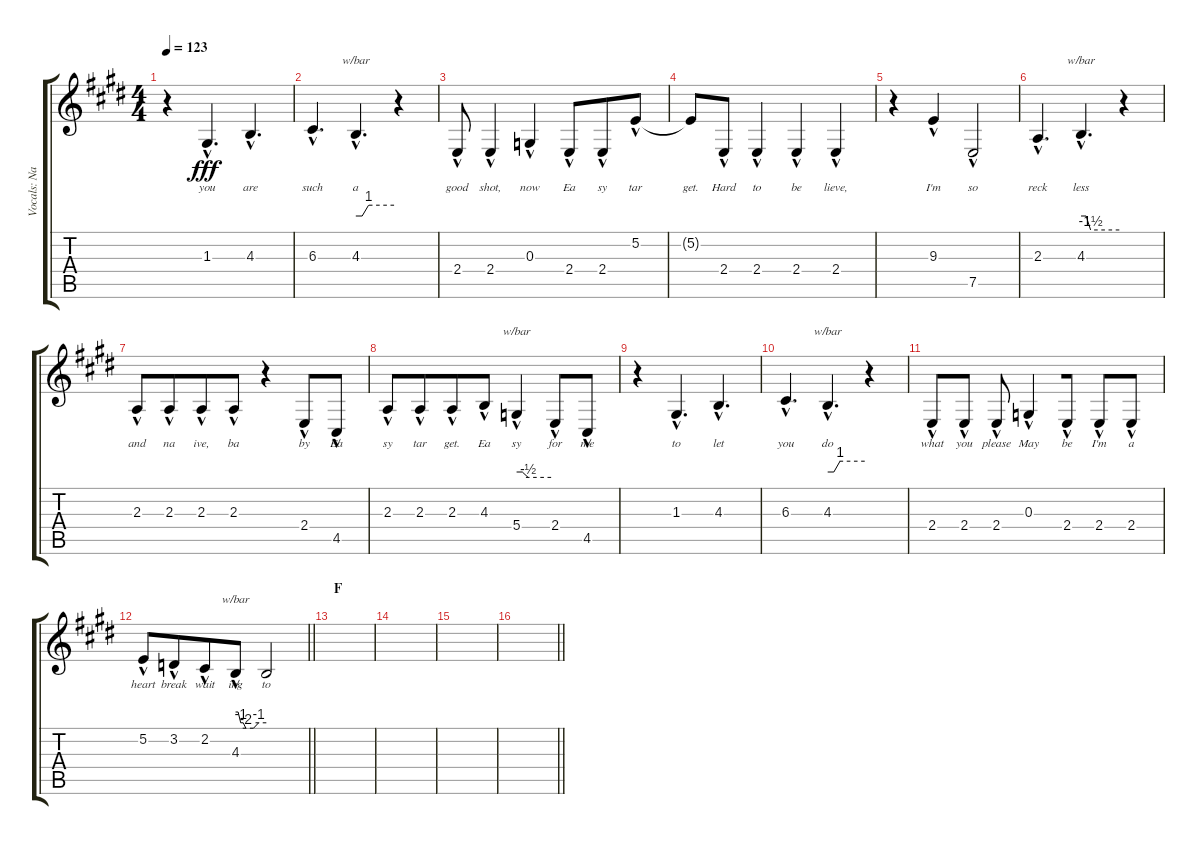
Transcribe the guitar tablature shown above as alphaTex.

\track ("Vocals: Nancy" "Vocals: Na") {instrument lead2sawtooth}
\staff {score tabs}
\tuning (E4 B3 G3 D3 A2 E2) {hide}
\ts (4 4)
\tempo 123
\clef g2
\ks e
r.4{dy fff} 1.3{hac}.4{d lyrics (0 "you") lyrics (1 "") lyrics (2 "") lyrics (3 "") lyrics (4 "")} 4.3{hac}.4{d lyrics (0 "are") lyrics (1 "") lyrics (2 "") lyrics (3 "") lyrics (4 "")} |
6.3{hac}.4{d lyrics (0 "such") lyrics (1 "") lyrics (2 "") lyrics (3 "") lyrics (4 "")} 4.3{hac}.4{d tbe (custom default 0 0 10 0 20 4 60 4) lyrics (0 "a") lyrics (1 "") lyrics (2 "") lyrics (3 "") lyrics (4 "")} r.4 |
2.4{hac}.8{lyrics (0 "good") lyrics (1 "") lyrics (2 "") lyrics (3 "") lyrics (4 "")} 2.4{hac}.4{lyrics (0 "shot,") lyrics (1 "") lyrics (2 "") lyrics (3 "") lyrics (4 "")} 0.3{hac}.4{lyrics (0 "now") lyrics (1 "") lyrics (2 "") lyrics (3 "") lyrics (4 "")} 2.4{hac}.8{lyrics (0 "Ea") lyrics (1 "") lyrics (2 "") lyrics (3 "") lyrics (4 "") beam merge} 2.4{hac}.8{lyrics (0 "sy") lyrics (1 "") lyrics (2 "") lyrics (3 "") lyrics (4 "")} 5.2{hac}.8{lyrics (0 "tar") lyrics (1 "") lyrics (2 "") lyrics (3 "") lyrics (4 "")} |
5.2{t}.8{lyrics (0 "get.") lyrics (1 "") lyrics (2 "") lyrics (3 "") lyrics (4 "")} 2.4{hac}.8{lyrics (0 "Hard") lyrics (1 "") lyrics (2 "") lyrics (3 "") lyrics (4 "") beam merge} 2.4{hac}.4{lyrics (0 "to") lyrics (1 "") lyrics (2 "") lyrics (3 "") lyrics (4 "")} 2.4{hac}.4{lyrics (0 "be") lyrics (1 "") lyrics (2 "") lyrics (3 "") lyrics (4 "") beam merge} 2.4{hac}.4{lyrics (0 "lieve,") lyrics (1 "") lyrics (2 "") lyrics (3 "") lyrics (4 "")} |
r.4 9.3{hac}.4{lyrics (0 "I'm") lyrics (1 "") lyrics (2 "") lyrics (3 "") lyrics (4 "")} 7.5{hac}.2{lyrics (0 "so") lyrics (1 "") lyrics (2 "") lyrics (3 "") lyrics (4 "")} |
2.3{hac}.4{d lyrics (0 "reck") lyrics (1 "") lyrics (2 "") lyrics (3 "") lyrics (4 "")} 4.3{hac}.4{d tbe (custom default 0 0 8 0 15 -6 60 -6) lyrics (0 "less") lyrics (1 "") lyrics (2 "") lyrics (3 "") lyrics (4 "")} r.4 |
2.3{hac}.8{lyrics (0 "and") lyrics (1 "") lyrics (2 "") lyrics (3 "") lyrics (4 "")} 2.3{hac}.8{lyrics (0 "na") lyrics (1 "") lyrics (2 "") lyrics (3 "") lyrics (4 "") beam merge} 2.3{hac}.8{lyrics (0 "ive,") lyrics (1 "") lyrics (2 "") lyrics (3 "") lyrics (4 "")} 2.3{hac}.8{lyrics (0 "ba") lyrics (1 "") lyrics (2 "") lyrics (3 "") lyrics (4 "")} r.4 2.4{hac}.8{lyrics (0 "by") lyrics (1 "") lyrics (2 "") lyrics (3 "") lyrics (4 "")} 4.5{hac}.8{lyrics (0 "Ea") lyrics (1 "") lyrics (2 "") lyrics (3 "") lyrics (4 "")} |
2.3{hac}.8{lyrics (0 "sy") lyrics (1 "") lyrics (2 "") lyrics (3 "") lyrics (4 "")} 2.3{hac}.8{lyrics (0 "tar") lyrics (1 "") lyrics (2 "") lyrics (3 "") lyrics (4 "") beam merge} 2.3{hac}.8{lyrics (0 "get.") lyrics (1 "") lyrics (2 "") lyrics (3 "") lyrics (4 "")} 4.3{hac}.8{lyrics (0 "Ea") lyrics (1 "") lyrics (2 "") lyrics (3 "") lyrics (4 "")} 5.4{hac}.4{tbe (custom default 0 0 10 0 20 -2 60 -2) lyrics (0 "sy") lyrics (1 "") lyrics (2 "") lyrics (3 "") lyrics (4 "")} 2.4{hac}.8{lyrics (0 "for") lyrics (1 "") lyrics (2 "") lyrics (3 "") lyrics (4 "")} 4.5{hac}.8{lyrics (0 "me") lyrics (1 "") lyrics (2 "") lyrics (3 "") lyrics (4 "")} |
r.4 1.3{hac}.4{d lyrics (0 "to") lyrics (1 "") lyrics (2 "") lyrics (3 "") lyrics (4 "")} 4.3{hac}.4{d lyrics (0 "let") lyrics (1 "") lyrics (2 "") lyrics (3 "") lyrics (4 "")} |
6.3{hac}.4{d lyrics (0 "you") lyrics (1 "") lyrics (2 "") lyrics (3 "") lyrics (4 "")} 4.3{hac}.4{d tbe (custom default 0 0 10 0 20 4 60 4) lyrics (0 "do") lyrics (1 "") lyrics (2 "") lyrics (3 "") lyrics (4 "")} r.4 |
2.4{hac}.8{lyrics (0 "what") lyrics (1 "") lyrics (2 "") lyrics (3 "") lyrics (4 "")} 2.4{hac}.8{lyrics (0 "you") lyrics (1 "") lyrics (2 "") lyrics (3 "") lyrics (4 "")} 2.4{hac}.8{lyrics (0 "please") lyrics (1 "") lyrics (2 "") lyrics (3 "") lyrics (4 "")} 0.3{hac}.4{lyrics (0 "May") lyrics (1 "") lyrics (2 "") lyrics (3 "") lyrics (4 "") beam merge} 2.4{hac}.8{lyrics (0 "be") lyrics (1 "") lyrics (2 "") lyrics (3 "") lyrics (4 "")} 2.4{hac}.8{lyrics (0 "I'm") lyrics (1 "") lyrics (2 "") lyrics (3 "") lyrics (4 "")} 2.4{hac}.8{lyrics (0 "a") lyrics (1 "") lyrics (2 "") lyrics (3 "") lyrics (4 "")} |
\barLineRight lightlight
5.2{hac}.8{lyrics (0 "heart") lyrics (1 "") lyrics (2 "") lyrics (3 "") lyrics (4 "")} 3.2{hac}.8{lyrics (0 "break") lyrics (1 "") lyrics (2 "") lyrics (3 "") lyrics (4 "") beam merge} 2.2{hac}.8{lyrics (0 "wait") lyrics (1 "") lyrics (2 "") lyrics (3 "") lyrics (4 "")} 4.3{hac}.8{tbe (custom default 0 0 5 0 10 -4 15 -4 20 -8 35 -8 45 -4 60 -4) lyrics (0 "ing") lyrics (1 "") lyrics (2 "") lyrics (3 "") lyrics (4 "")} 4.3{t}.2{lyrics (0 "to") lyrics (1 "") lyrics (2 "") lyrics (3 "") lyrics (4 "")} |
\section ("" "F")
|
|
|
\barLineRight lightlight
